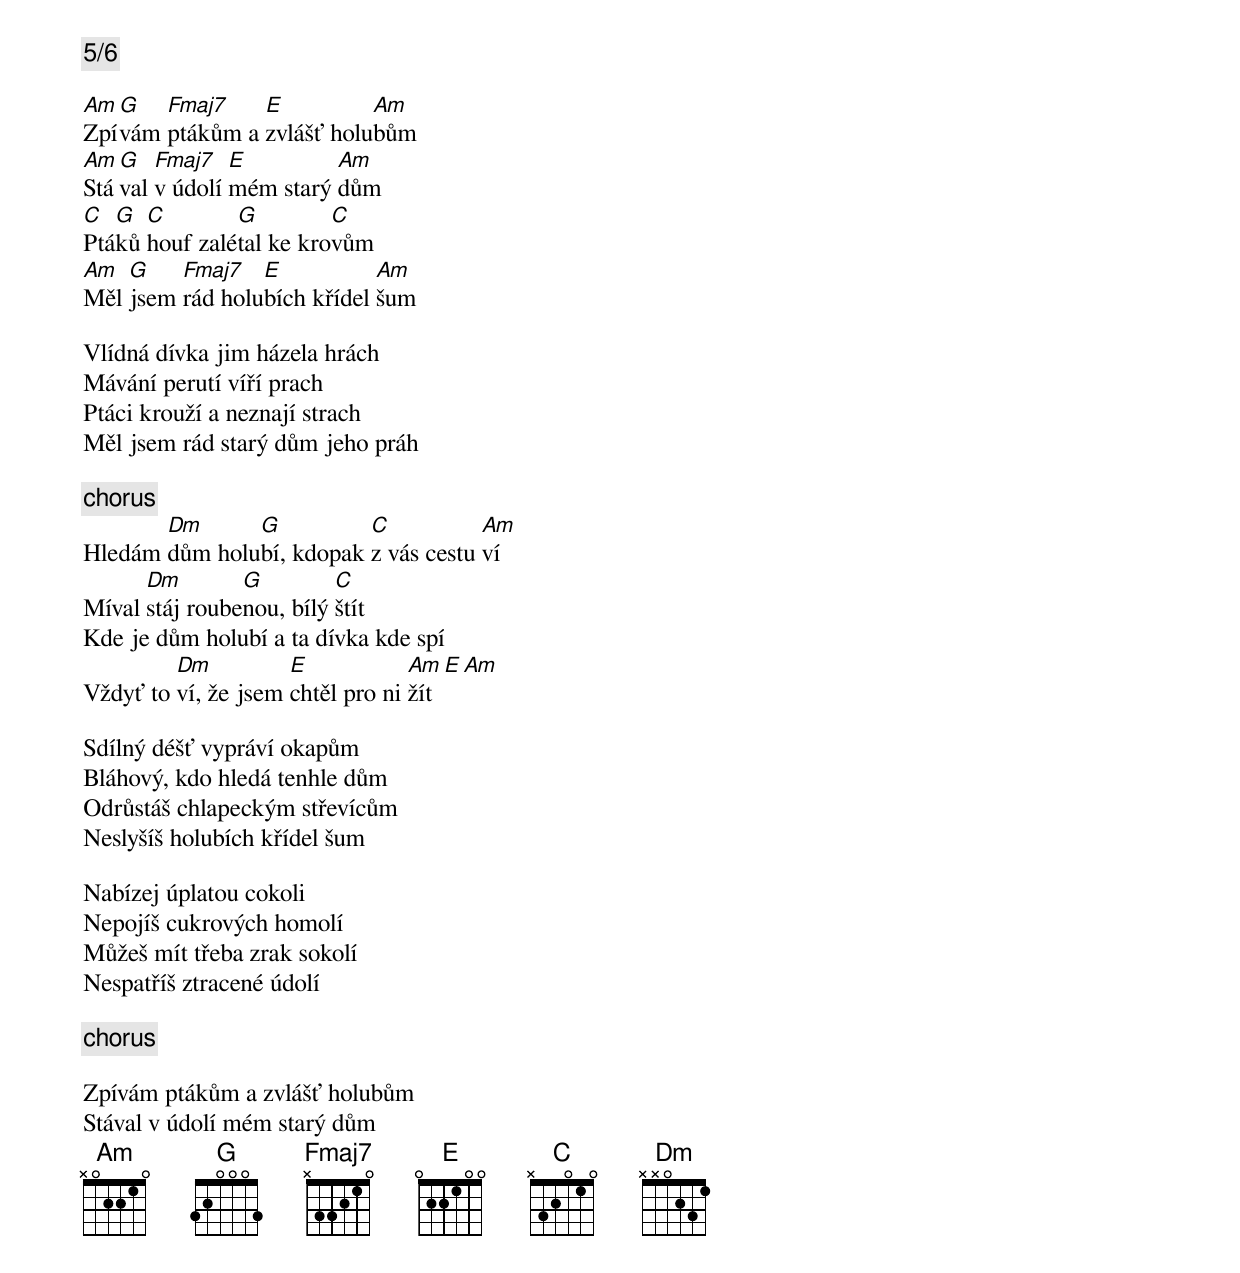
[5/6]

Am G   Fmaj7    E          Am
Zpívám ptákům a zvlášť holubům
Am G   Fmaj7   E         Am
Stával v údolí mém starý dům
C  G  C        G         C
Ptáků houf zalétal ke krovům
Am  G    Fmaj7   E           Am
Měl jsem rád holubích křídel šum

Vlídná dívka jim házela hrách
Mávání perutí víří prach
Ptáci krouží a neznají strach
Měl jsem rád starý dům jeho práh

[chorus]
       Dm      G          C           Am
Hledám dům holubí, kdopak z vás cestu ví
      Dm        G         C
Míval stáj roubenou, bílý štít
Kde je dům holubí a ta dívka kde spí
         Dm          E            Am E Am
Vždyť to ví, že jsem chtěl pro ni žít

Sdílný déšť vypráví okapům
Bláhový, kdo hledá tenhle dům
Odrůstáš chlapeckým střevícům
Neslyšíš holubích křídel šum

Nabízej úplatou cokoli
Nepojíš cukrových homolí
Můžeš mít třeba zrak sokolí
Nespatříš ztracené údolí

[chorus]

Zpívám ptákům a zvlášť holubům
Stával v údolí mém starý dům
